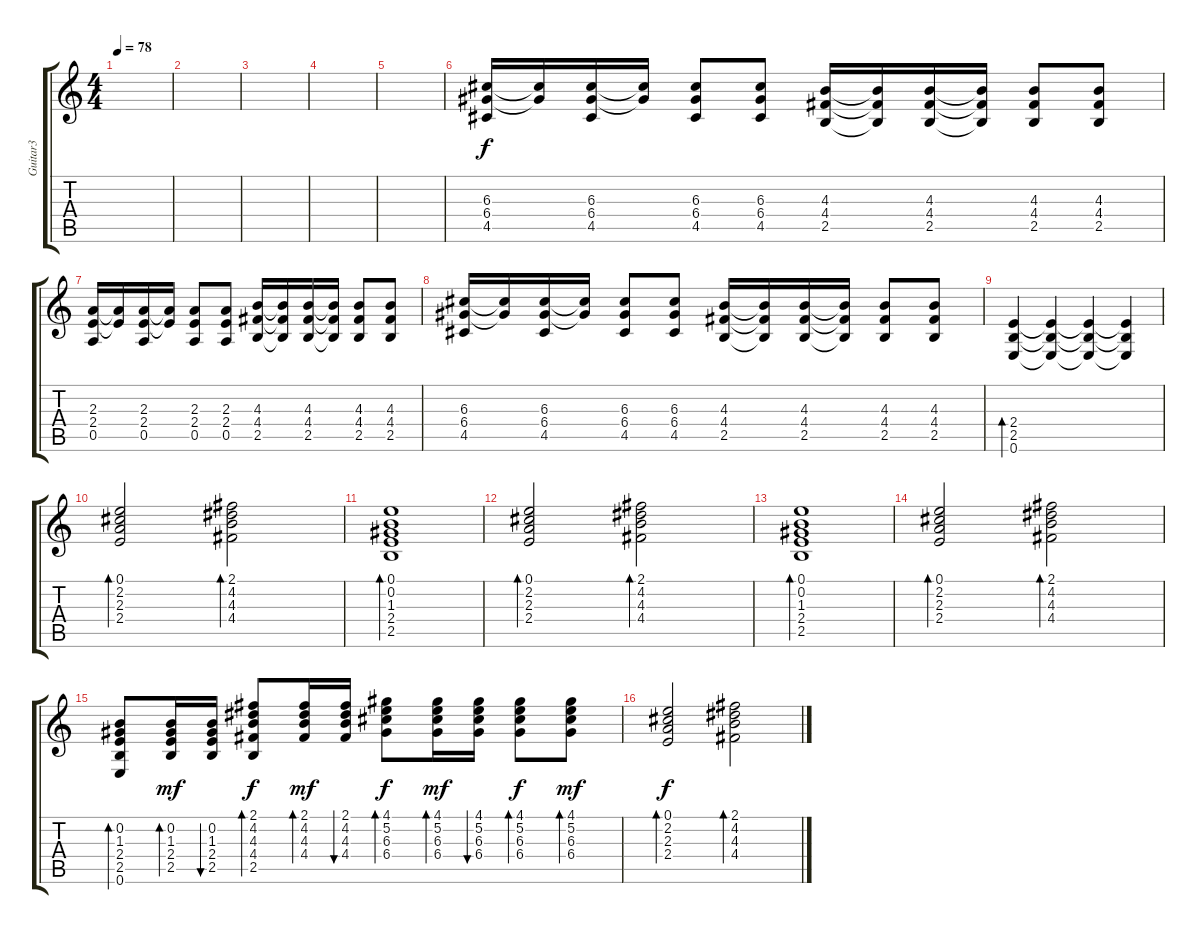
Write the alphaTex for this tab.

\track ("Guitar3" "Guitar3") {instrument overdrivenguitar}
\staff {score tabs}
\tuning (E4 B3 G3 D3 A2 E2) {hide}
\ts (4 4)
\tempo 78
\clef g2
\ks c
|
|
|
|
|
(6.3 6.4 4.5).16 (6.3{t} 6.4{t}).16 (6.3 6.4 4.5).16 (6.3{t} 6.4{t}).16 (6.3 6.4 4.5).8 (6.3 6.4 4.5).8 (4.3 4.4 2.5).16 (4.3{t} 4.4{t} 2.5{t}).16 (4.3 4.4 2.5).16 (4.3{t} 4.4{t} 2.5{t}).16 (4.3 4.4 2.5).8 (4.3 4.4 2.5).8 |
(2.3 2.4 0.5).16 (2.3{t} 2.4{t}).16 (2.3 2.4 0.5).16 (2.3{t} 2.4{t}).16 (2.3 2.4 0.5).8 (2.3 2.4 0.5).8 (4.3 4.4 2.5).16 (4.3{t} 4.4{t} 2.5{t}).16 (4.3 4.4 2.5).16 (4.3{t} 4.4{t} 2.5{t}).16 (4.3 4.4 2.5).8 (4.3 4.4 2.5).8 |
(6.3 6.4 4.5).16 (6.3{t} 6.4{t}).16 (6.3 6.4 4.5).16 (6.3{t} 6.4{t}).16 (6.3 6.4 4.5).8 (6.3 6.4 4.5).8 (4.3 4.4 2.5).16 (4.3{t} 4.4{t} 2.5{t}).16 (4.3 4.4 2.5).16 (4.3{t} 4.4{t} 2.5{t}).16 (4.3 4.4 2.5).8 (4.3 4.4 2.5).8 |
(2.4 2.5 0.6).4{bd 60} (2.4{t} 2.5{t} 0.6{t}).4 (2.4{t} 2.5{t} 0.6{t}).4 (2.4{t} 2.5{t} 0.6{t}).4 |
(0.1 2.2 2.3 2.4).2{bd 60} (2.1 4.2 4.3 4.4).2{bd 60} |
(0.1 0.2 1.3 2.4 2.5).1{bd 60} |
(0.1 2.2 2.3 2.4).2{bd 60} (2.1 4.2 4.3 4.4).2{bd 60} |
(0.1 0.2 1.3 2.4 2.5).1{bd 60} |
(0.1 2.2 2.3 2.4).2{bd 60} (2.1 4.2 4.3 4.4).2{bd 60} |
(0.2 1.3 2.4 2.5 0.6).8{bd 60} (0.2 1.3 2.4 2.5).16{bd 60 dy mf} (0.2 1.3 2.4 2.5).16{bu 60} (2.1 4.2 4.3 4.4 2.5).8{bd 60 dy f} (2.1 4.2 4.3 4.4).16{bd 60 dy mf} (2.1 4.2 4.3 4.4).16{bu 60} (4.1 5.2 6.3 6.4).8{bd 60 dy f} (4.1 5.2 6.3 6.4).16{bd 60 dy mf} (4.1 5.2 6.3 6.4).16{bu 60} (4.1 5.2 6.3 6.4).8{bd 60 dy f} (4.1 5.2 6.3 6.4).8{bd 60 dy mf} |
(0.1 2.2 2.3 2.4).2{bd 60 dy f} (2.1 4.2 4.3 4.4).2{bd 60}
